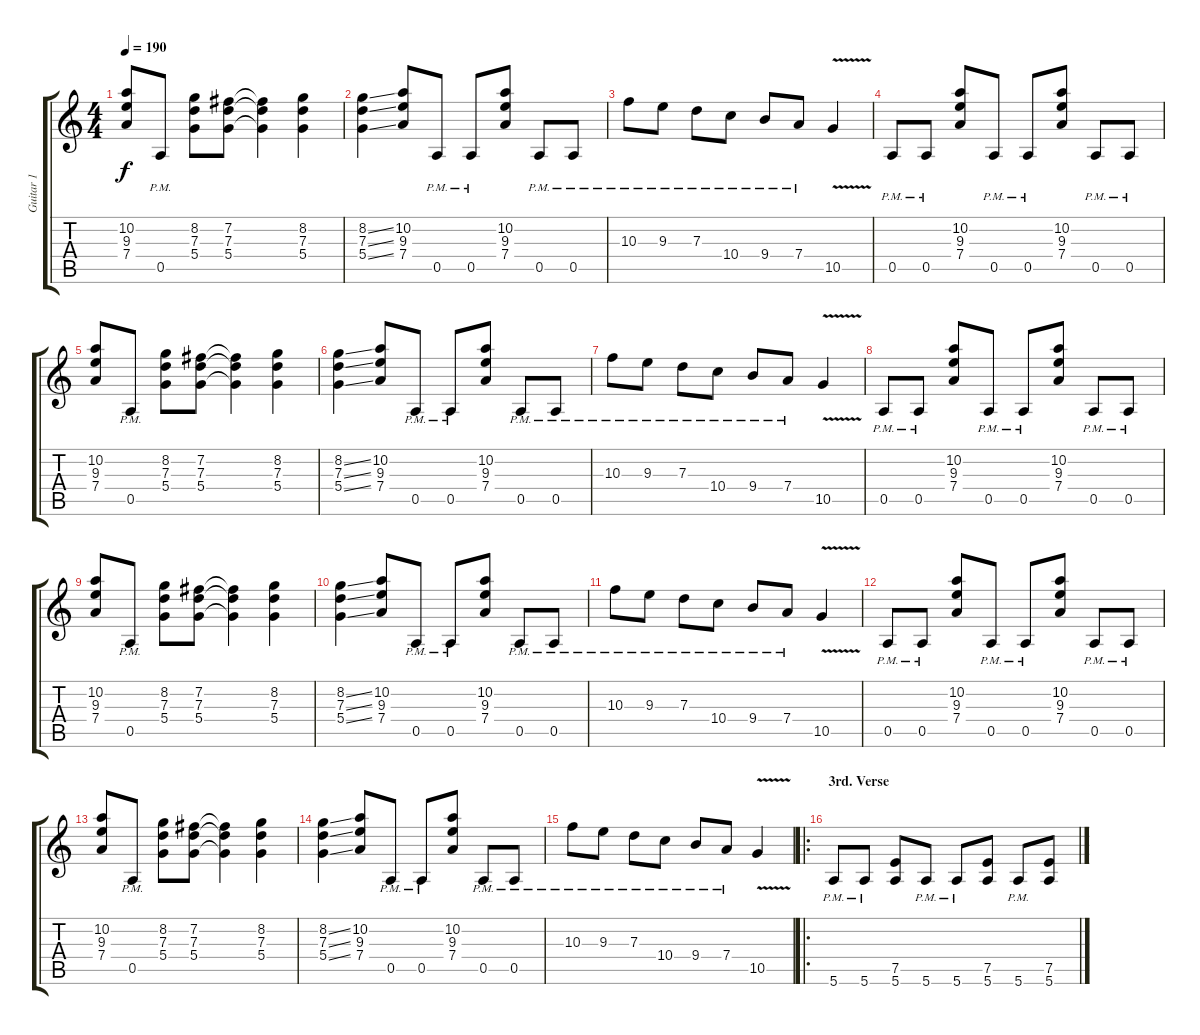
\track ("Guitar 1" "Guitar 1") {instrument distortionguitar}
\staff {score tabs}
\tuning (E4 B3 G3 D3 A2 E2) {hide}
\ts (4 4)
\tempo 190
\clef g2
\ks c
(10.2 9.3 7.4).8{dy f} 0.5{pm}.8 (8.2 7.3 5.4).8 (7.2 7.3 5.4).8 (7.2{t} 7.3{t} 5.4{t}).4 (8.2 7.3 5.4).4 |
(8.2{ss} 7.3{ss} 5.4{ss}).4 (10.2 9.3 7.4).8 0.5{pm}.8 0.5{pm}.8 (10.2 9.3 7.4).8 0.5{pm}.8 0.5{pm}.8 |
10.3{pm}.8 9.3{pm}.8 7.3{pm}.8 10.4{pm}.8 9.4{pm}.8 7.4{pm}.8 10.5{v}.4 |
0.5{pm}.8 0.5{pm}.8 (10.2 9.3 7.4).8 0.5{pm}.8 0.5{pm}.8 (10.2 9.3 7.4).8 0.5{pm}.8 0.5{pm}.8 |
(10.2 9.3 7.4).8 0.5{pm}.8 (8.2 7.3 5.4).8 (7.2 7.3 5.4).8 (7.2{t} 7.3{t} 5.4{t}).4 (8.2 7.3 5.4).4 |
(8.2{ss} 7.3{ss} 5.4{ss}).4 (10.2 9.3 7.4).8 0.5{pm}.8 0.5{pm}.8 (10.2 9.3 7.4).8 0.5{pm}.8 0.5{pm}.8 |
10.3{pm}.8 9.3{pm}.8 7.3{pm}.8 10.4{pm}.8 9.4{pm}.8 7.4{pm}.8 10.5{v}.4 |
0.5{pm}.8 0.5{pm}.8 (10.2 9.3 7.4).8 0.5{pm}.8 0.5{pm}.8 (10.2 9.3 7.4).8 0.5{pm}.8 0.5{pm}.8 |
(10.2 9.3 7.4).8 0.5{pm}.8 (8.2 7.3 5.4).8 (7.2 7.3 5.4).8 (7.2{t} 7.3{t} 5.4{t}).4 (8.2 7.3 5.4).4 |
(8.2{ss} 7.3{ss} 5.4{ss}).4 (10.2 9.3 7.4).8 0.5{pm}.8 0.5{pm}.8 (10.2 9.3 7.4).8 0.5{pm}.8 0.5{pm}.8 |
10.3{pm}.8 9.3{pm}.8 7.3{pm}.8 10.4{pm}.8 9.4{pm}.8 7.4{pm}.8 10.5{v}.4 |
0.5{pm}.8 0.5{pm}.8 (10.2 9.3 7.4).8 0.5{pm}.8 0.5{pm}.8 (10.2 9.3 7.4).8 0.5{pm}.8 0.5{pm}.8 |
(10.2 9.3 7.4).8 0.5{pm}.8 (8.2 7.3 5.4).8 (7.2 7.3 5.4).8 (7.2{t} 7.3{t} 5.4{t}).4 (8.2 7.3 5.4).4 |
(8.2{ss} 7.3{ss} 5.4{ss}).4 (10.2 9.3 7.4).8 0.5{pm}.8 0.5{pm}.8 (10.2 9.3 7.4).8 0.5{pm}.8 0.5{pm}.8 |
10.3{pm}.8 9.3{pm}.8 7.3{pm}.8 10.4{pm}.8 9.4{pm}.8 7.4{pm}.8 10.5{v}.4 |
\ro
\section ("" "3rd. Verse")
5.6{pm}.8 5.6{pm}.8 (7.5 5.6).8 5.6{pm}.8 5.6{pm}.8 (7.5 5.6).8 5.6{pm}.8 (7.5 5.6).8
